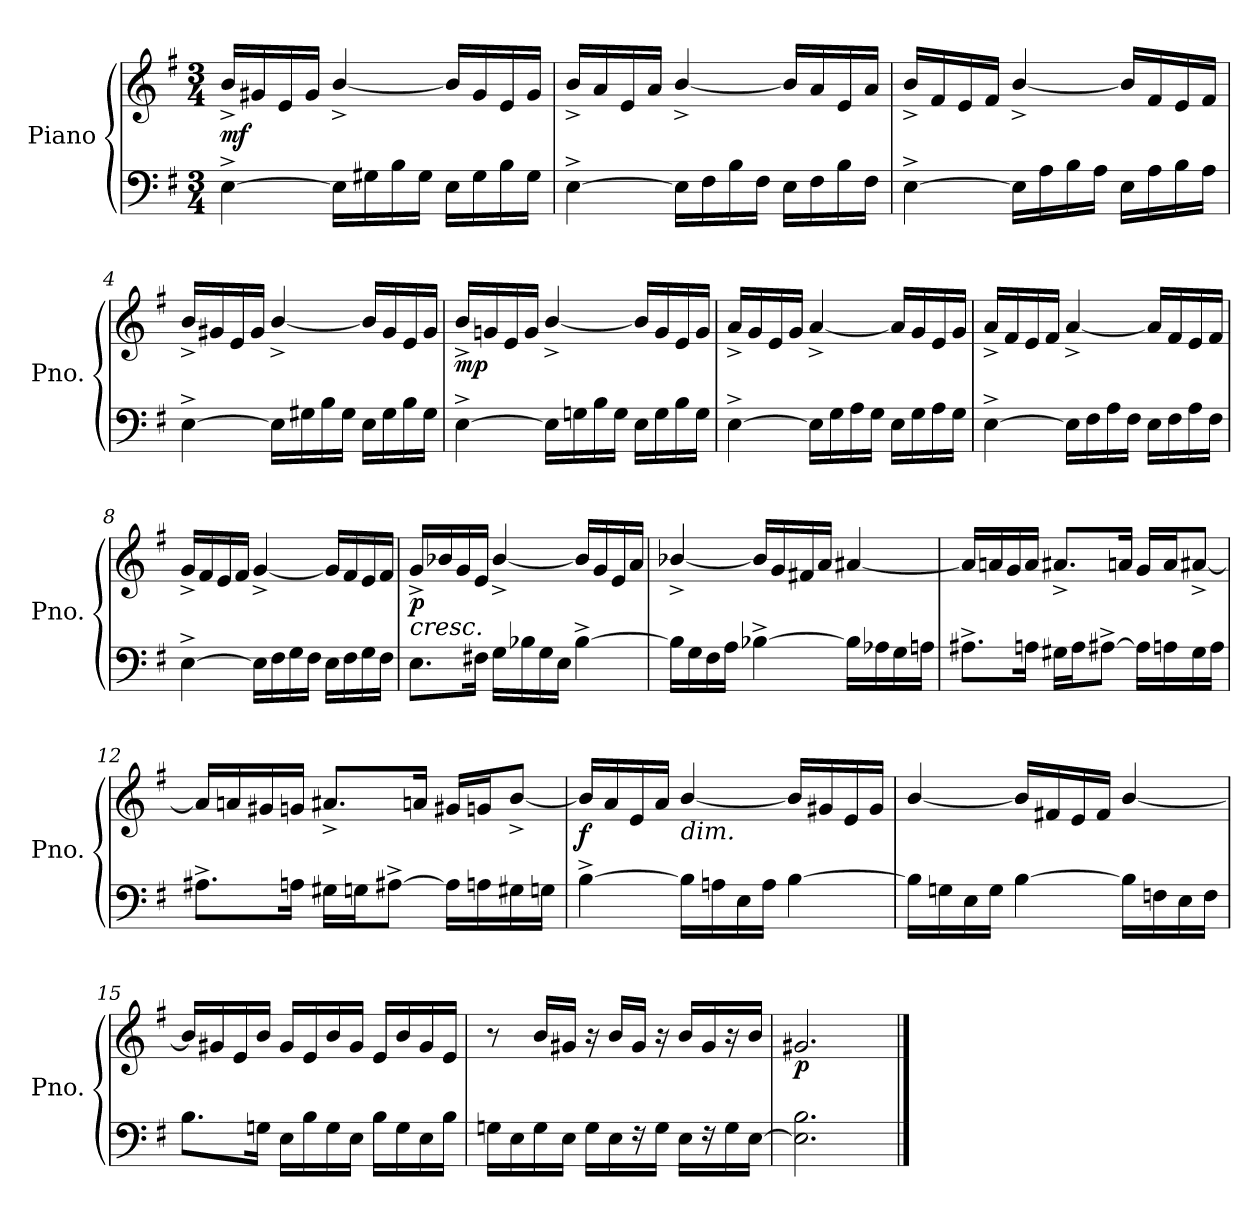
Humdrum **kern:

**kern	**kern	**dynam
*part1	*part1	*part1
*staff2	*staff1	*staff1/2
*I"Piano	*	*
*I'Pno.	*	*
*clefF4	*clefG2	*
*k[f#]	*k[f#]	*
*M3/4	*M3/4	*
*MM69	*MM69	*
=1	=1	=1
!	!	!LO:DY:b
[4E^\	16b^/LL	mf
.	16g#X/	.
.	16e/	.
.	16g#/JJ	.
16E\LL]	[4b^/	.
16G#X\	.	.
16B\	.	.
16G#\JJ	.	.
16E\LL	16b/LL]	.
16G#\	16g#/	.
16B\	16e/	.
16G#\JJ	16g#/JJ	.
=2	=2	=2
[4E^\	16b^/LL	.
.	16a/	.
.	16e/	.
.	16a/JJ	.
16E\LL]	[4b^/	.
16F#\	.	.
16B\	.	.
16F#\JJ	.	.
16E\LL	16b/LL]	.
16F#\	16a/	.
16B\	16e/	.
16F#\JJ	16a/JJ	.
=3	=3	=3
[4E^\	16b^/LL	.
.	16f#/	.
.	16e/	.
.	16f#/JJ	.
16E\LL]	[4b^/	.
16A\	.	.
16B\	.	.
16A\JJ	.	.
16E\LL	16b/LL]	.
16A\	16f#/	.
16B\	16e/	.
16A\JJ	16f#/JJ	.
!!LO:LB:g=z
=4	=4	=4
[4E^\	16b^/LL	.
.	16g#X/	.
.	16e/	.
.	16g#/JJ	.
16E\LL]	[4b^/	.
16G#X\	.	.
16B\	.	.
16G#\JJ	.	.
16E\LL	16b/LL]	.
16G#\	16g#/	.
16B\	16e/	.
16G#\JJ	16g#/JJ	.
=5	=5	=5
!	!	!LO:DY:b
[4E^\	16b^/LL	mp
.	16gn/	.
.	16e/	.
.	16g/JJ	.
16E\LL]	[4b^/	.
16Gn\	.	.
16B\	.	.
16G\JJ	.	.
16E\LL	16b/LL]	.
16G\	16g/	.
16B\	16e/	.
16G\JJ	16g/JJ	.
=6	=6	=6
[4E^\	16a^/LL	.
.	16g/	.
.	16e/	.
.	16g/JJ	.
16E\LL]	[4a^/	.
16G\	.	.
16A\	.	.
16G\JJ	.	.
16E\LL	16a/LL]	.
16G\	16g/	.
16A\	16e/	.
16G\JJ	16g/JJ	.
!!LO:LB:g=z
=7	=7	=7
[4E^\	16a^/LL	.
.	16f#/	.
.	16e/	.
.	16f#/JJ	.
16E\LL]	[4a^/	.
16F#\	.	.
16A\	.	.
16F#\JJ	.	.
16E\LL	16a/LL]	.
16F#\	16f#/	.
16A\	16e/	.
16F#\JJ	16f#/JJ	.
=8	=8	=8
[4E^\	16g^/LL	.
.	16f#/	.
.	16e/	.
.	16f#/JJ	.
16E\LL]	[4g^/	.
16F#\	.	.
16G\	.	.
16F#\JJ	.	.
16E\LL	16g/LL]	.
16F#\	16f#/	.
16G\	16e/	.
16F#\JJ	16f#/JJ	.
=9	=9	=9
!	!LO:TX:b:i:t=cresc.	!
!	!	!LO:DY:b
8.E\L	16g^/LL	p
.	16b-X/	.
.	16g/	.
16F#X\Jk	16e/JJ	.
16G\LL	[4b-^/	.
16B-X\	.	.
16G\	.	.
16E\JJ	.	.
[4B-^\	16b-/LL]	.
.	16g/	.
.	16e/	.
.	16a/JJ	.
!!LO:LB:g=z
=10	=10	=10
16B-\LL]	[4b-X^/	.
16G\	.	.
16F#\	.	.
16A\JJ	.	.
[4B-X^\	16b-/LL]	.
.	16g/	.
.	16f#X/	.
.	16a/JJ	.
16B-\LL]	[4a#X/	.
16A-X\	.	.
16G\	.	.
16An\JJ	.	.
=11	=11	=11
8.A#X^\L	16a#/LL]	.
.	16an/	.
.	16g/	.
16An\Jk	16a/JJ	.
16G#X\LL	8.a#X^/L	.
16A\J	.	.
[8A#X^\J	.	.
.	16an/Jk	.
16A#\LL]	16g/LL	.
16An\	16a/J	.
16G#\	[8a#X^/J	.
16A\JJ	.	.
!!LO:LB:g=z
=12	=12	=12
8.A#X^\L	16a#/LL]	.
.	16an/	.
.	16g#X/	.
16An\Jk	16gn/JJ	.
16G#X\LL	8.a#X^/L	.
16Gn\J	.	.
[8A#X^\J	.	.
.	16an/Jk	.
16A#\LL]	16g#X/LL	.
16An\	16gn/J	.
16G#X\	[8b^/J	.
16Gn\JJ	.	.
=13	=13	=13
!	!	!LO:DY:b
[4B^\	16b/LL]	f
.	16a/	.
.	16e/	.
.	16a/JJ	.
!	!LO:TX:b:i:t=dim.	!
16B\LL]	[4b/	.
16An\	.	.
16E\	.	.
16A\JJ	.	.
[4B\	16b/LL]	.
.	16g#X/	.
.	16e/	.
.	16g#/JJ	.
=14	=14	=14
16B\LL]	[4b/	.
16Gn\	.	.
16E\	.	.
16G\JJ	.	.
[4B\	16b/LL]	.
.	16f#X/	.
.	16e/	.
.	16f#/JJ	.
16B\LL]	[4b/	.
16Fn\	.	.
16E\	.	.
16F\JJ	.	.
!!LO:PB:g=z
=15	=15	=15
8.B\L	16b/LL]	.
.	16g#X/	.
.	16e/	.
16Gn\Jk	16b/JJ	.
16E\LL	16g#/LL	.
16B\	16e/	.
16G\	16b/	.
16E\JJ	16g#/JJ	.
16B\LL	16e/LL	.
16G\	16b/	.
16E\	16g#/	.
16B\JJ	16e/JJ	.
=16	=16	=16
16Gn\LL	8r	.
16E\	.	.
16G\	16b/LL	.
16E\JJ	16g#X/JJ	.
16G\LL	16r	.
16E\	16b/LL	.
16r	16g#/JJ	.
16G\JJ	16r	.
16E\LL	16b/LL	.
16r	16g#/	.
16G\	16r	.
[16E\JJ	16b/JJ	.
=17	=17	=17
!	!	!LO:DY:b
2.E\] 2.B\	2.g#X/	p
==	==	==
*-	*-	*-
